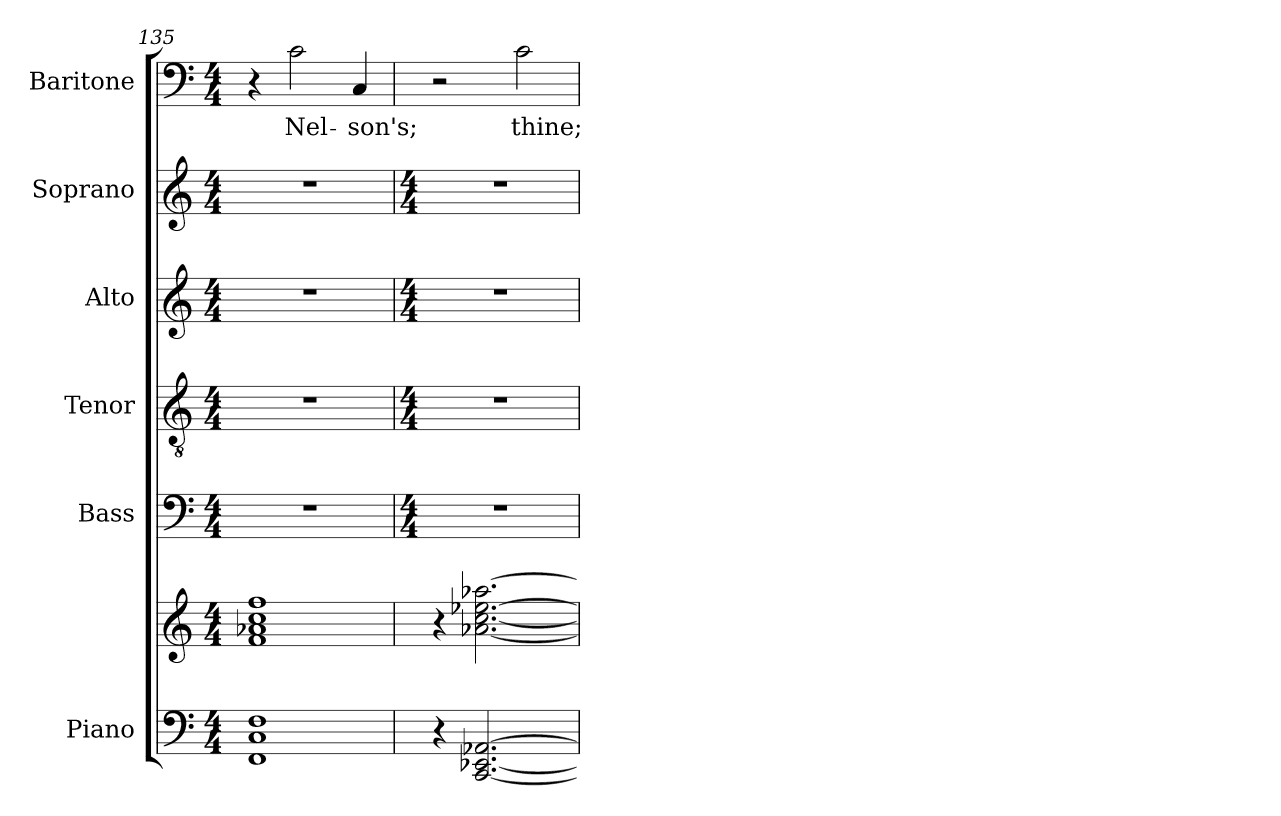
**kern	**kern	**kern	**kern	**kern	**kern	**kern	**text
*part6	*part6	*part5	*part4	*part3	*part2	*part1	*part1
*staff7	*staff6	*staff5	*staff4	*staff3	*staff2	*staff1	*staff1
*I"Piano	*	*I"Bass	*I"Tenor	*I"Alto	*I"Soprano	*I"Baritone	*
*	*	*I'B	*I'T	*I'A	*I'S	*	*
!!LO:PB:g=z
*clefF4	*clefG2	*clefF4	*clefGv2	*clefG2	*clefG2	*clefF4	*
*k[]	*k[]	*k[]	*k[]	*k[]	*k[]	*k[]	*
*M4/4	*M4/4	*M4/4	*M4/4	*M4/4	*M4/4	*M4/4	*
=135	=135	=135	=135	=135	=135	=135	=135
*^	*	*	*	*	*	*	*
1FF 1C 1F	1ryy	1f 1a-X 1cc 1ff	1r	1r	1r	1r	4r	.
!	!	!	!	!	!	!	!	!LO:LY:b
.	.	.	.	.	.	.	2c\	Nel-
!	!	!	!	!	!	!	!	!LO:LY:b
.	.	.	.	.	.	.	4C/	-son's;
*v	*v	*	*	*	*	*	*	*
!!LO:LB:g=z
=136	=136	=136	=136	=136	=136	=136	=136
*	*	*M4/4	*M4/4	*M4/4	*M4/4	*	*
4r	4r	1r	1r	1r	1r	2r	.
[2.CC/ [2.EE-X/ [2.AA-X/	[2.a-X\ [2.cc\ [2.ee-X\ [2.aa-X\	.	.	.	.	.	.
!	!	!	!	!	!	!	!LO:LY:b
.	.	.	.	.	.	2c\	thine;
=	=	=	=	=	=	=	=
*-	*-	*-	*-	*-	*-	*-	*-
